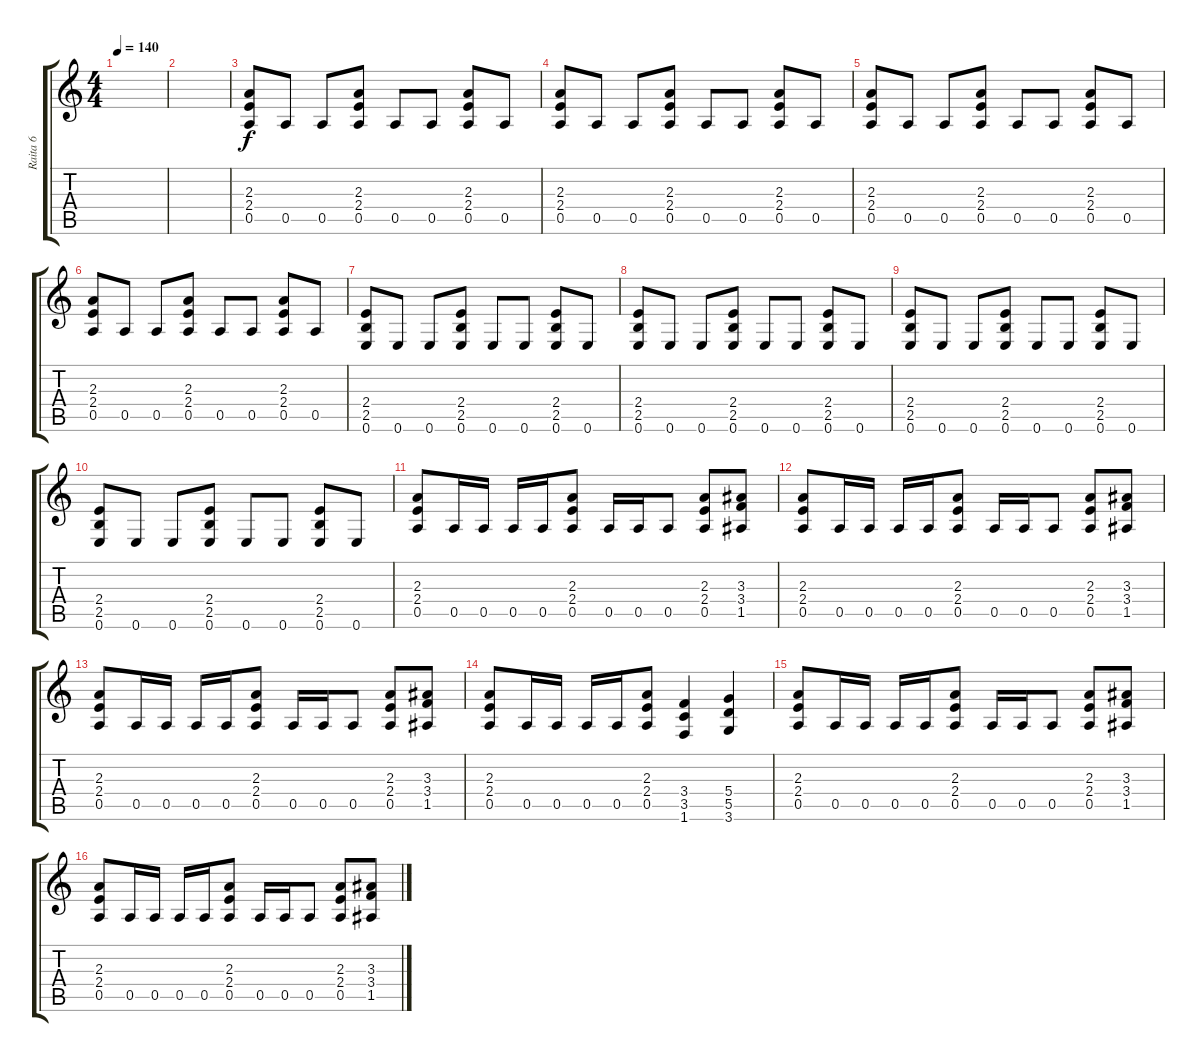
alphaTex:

\track ("Raita 6" "Raita 6") {instrument distortionguitar}
\staff {score tabs}
\tuning (E4 B3 G3 D3 A2 E2) {hide}
\ts (4 4)
\tempo 140
\clef g2
\ks c
|
|
(2.3 2.4 0.5).8 0.5.8 0.5.8 (2.3 2.4 0.5).8 0.5.8 0.5.8 (2.3 2.4 0.5).8 0.5.8 |
(2.3 2.4 0.5).8 0.5.8 0.5.8 (2.3 2.4 0.5).8 0.5.8 0.5.8 (2.3 2.4 0.5).8 0.5.8 |
(2.3 2.4 0.5).8 0.5.8 0.5.8 (2.3 2.4 0.5).8 0.5.8 0.5.8 (2.3 2.4 0.5).8 0.5.8 |
(2.3 2.4 0.5).8 0.5.8 0.5.8 (2.3 2.4 0.5).8 0.5.8 0.5.8 (2.3 2.4 0.5).8 0.5.8 |
(2.4 2.5 0.6).8 0.6.8 0.6.8 (2.4 2.5 0.6).8 0.6.8 0.6.8 (2.4 2.5 0.6).8 0.6.8 |
(2.4 2.5 0.6).8 0.6.8 0.6.8 (2.4 2.5 0.6).8 0.6.8 0.6.8 (2.4 2.5 0.6).8 0.6.8 |
(2.4 2.5 0.6).8 0.6.8 0.6.8 (2.4 2.5 0.6).8 0.6.8 0.6.8 (2.4 2.5 0.6).8 0.6.8 |
(2.4 2.5 0.6).8 0.6.8 0.6.8 (2.4 2.5 0.6).8 0.6.8 0.6.8 (2.4 2.5 0.6).8 0.6.8 |
(2.3 2.4 0.5).8 0.5.16 0.5.16 0.5.16 0.5.16 (2.3 2.4 0.5).8 0.5.16 0.5.16 0.5.8 (2.3 2.4 0.5).8 (3.3 3.4 1.5).8 |
(2.3 2.4 0.5).8 0.5.16 0.5.16 0.5.16 0.5.16 (2.3 2.4 0.5).8 0.5.16 0.5.16 0.5.8 (2.3 2.4 0.5).8 (3.3 3.4 1.5).8 |
(2.3 2.4 0.5).8 0.5.16 0.5.16 0.5.16 0.5.16 (2.3 2.4 0.5).8 0.5.16 0.5.16 0.5.8 (2.3 2.4 0.5).8 (3.3 3.4 1.5).8 |
(2.3 2.4 0.5).8 0.5.16 0.5.16 0.5.16 0.5.16 (2.3 2.4 0.5).8 (3.4 3.5 1.6).4 (5.4 5.5 3.6).4 |
(2.3 2.4 0.5).8 0.5.16 0.5.16 0.5.16 0.5.16 (2.3 2.4 0.5).8 0.5.16 0.5.16 0.5.8 (2.3 2.4 0.5).8 (3.3 3.4 1.5).8 |
(2.3 2.4 0.5).8 0.5.16 0.5.16 0.5.16 0.5.16 (2.3 2.4 0.5).8 0.5.16 0.5.16 0.5.8 (2.3 2.4 0.5).8 (3.3 3.4 1.5).8
